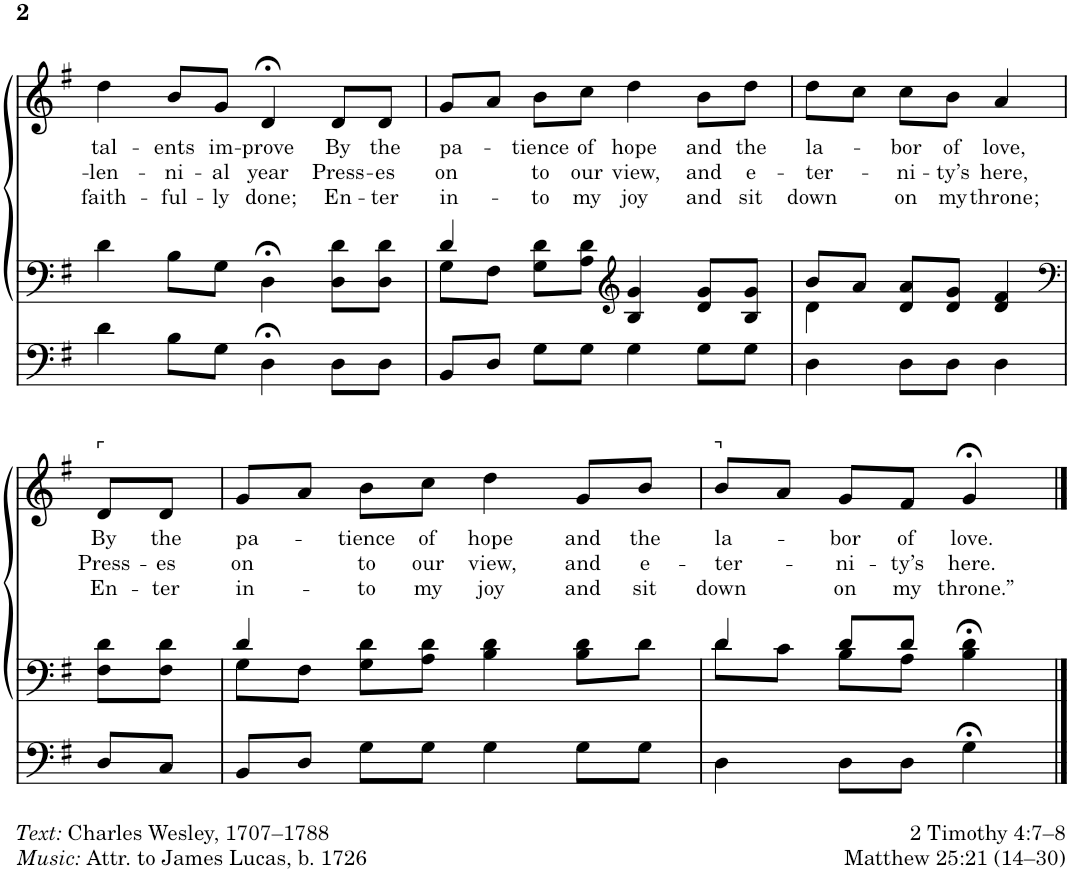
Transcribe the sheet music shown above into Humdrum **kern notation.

**kern	**kern	**kern	**text	**text	**text
*part1	*part1	*part1	*part1	*part1	*part1
*staff3	*staff2	*staff1	*staff1	*staff1	*staff1
*I"Organ	*	*	*	*	*
*I'Org.	*	*	*	*	*
!!LO:PB:g=z
*clefF4	*clefF4	*clefG2	*	*	*
*k[f#]	*k[f#]	*k[f#]	*	*	*
*M4/4	*M4/4	*M4/4	*	*	*
=10	=10	=10	=10	=10	=10
!	!	!	!LO:LY:b	!LO:LY:b	!LO:LY:b
4d\	4d\	4dd\	tal-	-len-	faith-
!	!	!	!LO:LY:b	!LO:LY:b	!LO:LY:b
8B\L	8B\L	8b/L	-ents	-ni-	-ful-
!	!	!	!LO:LY:b	!LO:LY:b	!LO:LY:b
8G\J	8G\J	8g/J	im-	-al	-ly
!	!	!	!LO:LY:b	!LO:LY:b	!LO:LY:b
4D;<\	4D;<\	4d;</	-prove	year	done;
!	!	!	!LO:LY:b	!LO:LY:b	!LO:LY:b
8D\L	8D\ 8d\L	8d/L	By	Press-	En-
!	!	!	!LO:LY:b	!LO:LY:b	!LO:LY:b
8D\J	8D\ 8d\J	8d/J	the	-es	-ter
=11	=11	=11	=11	=11	=11
*	*^	*	*	*	*
!	!	!	!	!LO:LY:b	!LO:LY:b	!LO:LY:b
8BB/L	4d/	8G\L	8g/L	pa-	on	in-
8D/J	.	8F#\J	8a/J	.	.	.
!	!	!	!	!LO:LY:b	!LO:LY:b	!LO:LY:b
8G\L	8G\ 8d\L	2.ryy	8b\L	-tience	to	-to
!	!	!	!	!LO:LY:b	!LO:LY:b	!LO:LY:b
8G\J	8A\ 8d\J	.	8cc\J	of	our	my
*	*clefG2	*	*	*	*	*
!	!	!	!	!LO:LY:b	!LO:LY:b	!LO:LY:b
4G\	4B/ 4g/	.	4dd\	hope	view,	joy
!	!	!	!	!LO:LY:b	!LO:LY:b	!LO:LY:b
8G\L	8d/ 8g/L	.	8b\L	and	and	and
!	!	!	!	!LO:LY:b	!LO:LY:b	!LO:LY:b
8G\J	8B/ 8g/J	.	8dd\J	the	e-	sit
=12	=12	=12	=12	=12	=12	=12
!	!	!	!	!LO:LY:b	!LO:LY:b	!LO:LY:b
4D\	8b/L	4d\	8dd\L	la-	-ter-	down
.	8a/J	.	8cc\J	.	.	.
!	!	!	!	!LO:LY:b	!LO:LY:b	!LO:LY:b
8D\L	8d/ 8a/L	2ryy	8cc\L	-bor	-ni-	on
!	!	!	!	!LO:LY:b	!LO:LY:b	!LO:LY:b
8D\J	8d/ 8g/J	.	8b\J	of	-ty’s	my
!	!	!	!	!LO:LY:b	!LO:LY:b	!LO:LY:b
4D\	4d/ 4f#/	.	4a/	love,	here,	throne;
*	*v	*v	*	*	*	*
!!LO:LB:g=z
=13	=13	=13	=13	=13	=13
*	*clefF4	*	*	*	*
!	!	!LO:TX:a:t=⌜	!	!	!
!	!	!	!LO:LY:b	!LO:LY:b	!LO:LY:b
8D/L	8F#\ 8d\L	8d/L	By	Press-	En-
!	!	!	!LO:LY:b	!LO:LY:b	!LO:LY:b
8C/J	8F#\ 8d\J	8d/J	the	-es	-ter
=14	=14	=14	=14	=14	=14
*	*^	*	*	*	*
!	!	!	!	!LO:LY:b	!LO:LY:b	!LO:LY:b
8BB/L	4d/	8G\L	8g/L	pa-	on	in-
8D/J	.	8F#\J	8a/J	.	.	.
!	!	!	!	!LO:LY:b	!LO:LY:b	!LO:LY:b
8G\L	8G\ 8d\L	2.ryy	8b\L	-tience	to	-to
!	!	!	!	!LO:LY:b	!LO:LY:b	!LO:LY:b
8G\J	8A\ 8d\J	.	8cc\J	of	our	my
!	!	!	!	!LO:LY:b	!LO:LY:b	!LO:LY:b
4G\	4B\ 4d\	.	4dd\	hope	view,	joy
!	!	!	!	!LO:LY:b	!LO:LY:b	!LO:LY:b
8G\L	8B\ 8d\L	.	8g/L	and	and	and
!	!	!	!	!LO:LY:b	!LO:LY:b	!LO:LY:b
8G\J	8d\J	.	8b/J	the	e-	sit
=15	=15	=15	=15	=15	=15	=15
!	!	!	!LO:TX:a:t=⌝	!	!	!
!	!	!	!	!LO:LY:b	!LO:LY:b	!LO:LY:b
4D\	4d/	8d\L	8b/L	la-	-ter-	down
.	.	8c\J	8a/J	.	.	.
!	!	!	!	!LO:LY:b	!LO:LY:b	!LO:LY:b
8D\L	8d/L	8B\L	8g/L	-bor	-ni-	on
!	!	!	!	!LO:LY:b	!LO:LY:b	!LO:LY:b
8D\J	8d/J	8A\J	8f#/J	of	-ty’s	my
!	!	!	!	!LO:LY:b	!LO:LY:b	!LO:LY:b
4G;<\	4B\;< 4d\;<	4ryy	4g;</	love.	here.	throne.”
*	*v	*v	*	*	*	*
==	==	==	==	==	==
*-	*-	*-	*-	*-	*-
